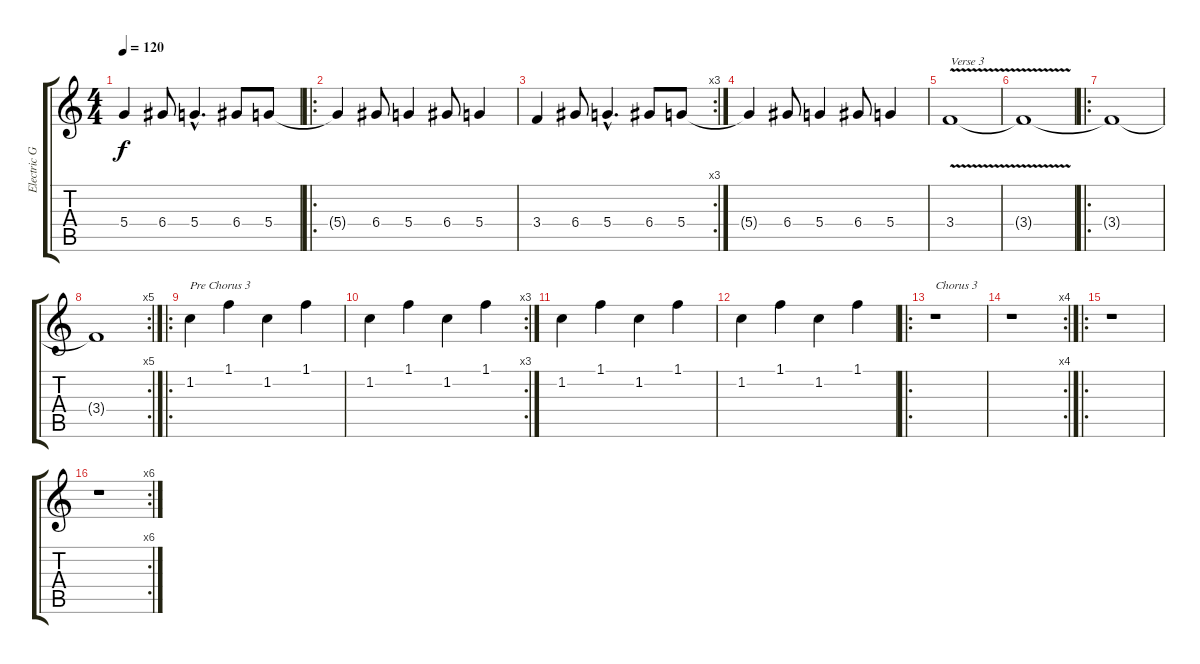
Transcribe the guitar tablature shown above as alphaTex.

\track ("Electric Guitar" "Electric G") {instrument electricguitarclean}
\staff {score tabs}
\tuning (E4 B3 G3 D3 A2 E2) {hide}
\ts (4 4)
\tempo 120
\clef g2
\ks c
5.4{t}.4{dy f} 6.4.8 5.4{hac}.4{d} 6.4.8 5.4.8 |
\ro
5.4{t}.4 6.4.8 5.4.4 6.4.8 5.4.4 |
\rc 3
3.4.4 6.4.8 5.4{hac}.4{d} 6.4.8 5.4.8 |
5.4{t}.4 6.4.8 5.4.4 6.4.8 5.4.4 |
3.4{v}.1{txt "Verse 3"} |
3.4{t}.1 |
\ro
3.4{t}.1 |
\rc 5
3.4{t}.1 |
\ro
1.2.4{txt "Pre Chorus 3"} 1.1.4 1.2.4 1.1.4 |
\rc 3
1.2.4 1.1.4 1.2.4 1.1.4 |
1.2.4 1.1.4 1.2.4 1.1.4 |
1.2.4 1.1.4 1.2.4 1.1.4 |
\ro
r.1{txt "Chorus 3"} |
\rc 4
r.1 |
\ro
r.1 |
\rc 6
r.1
